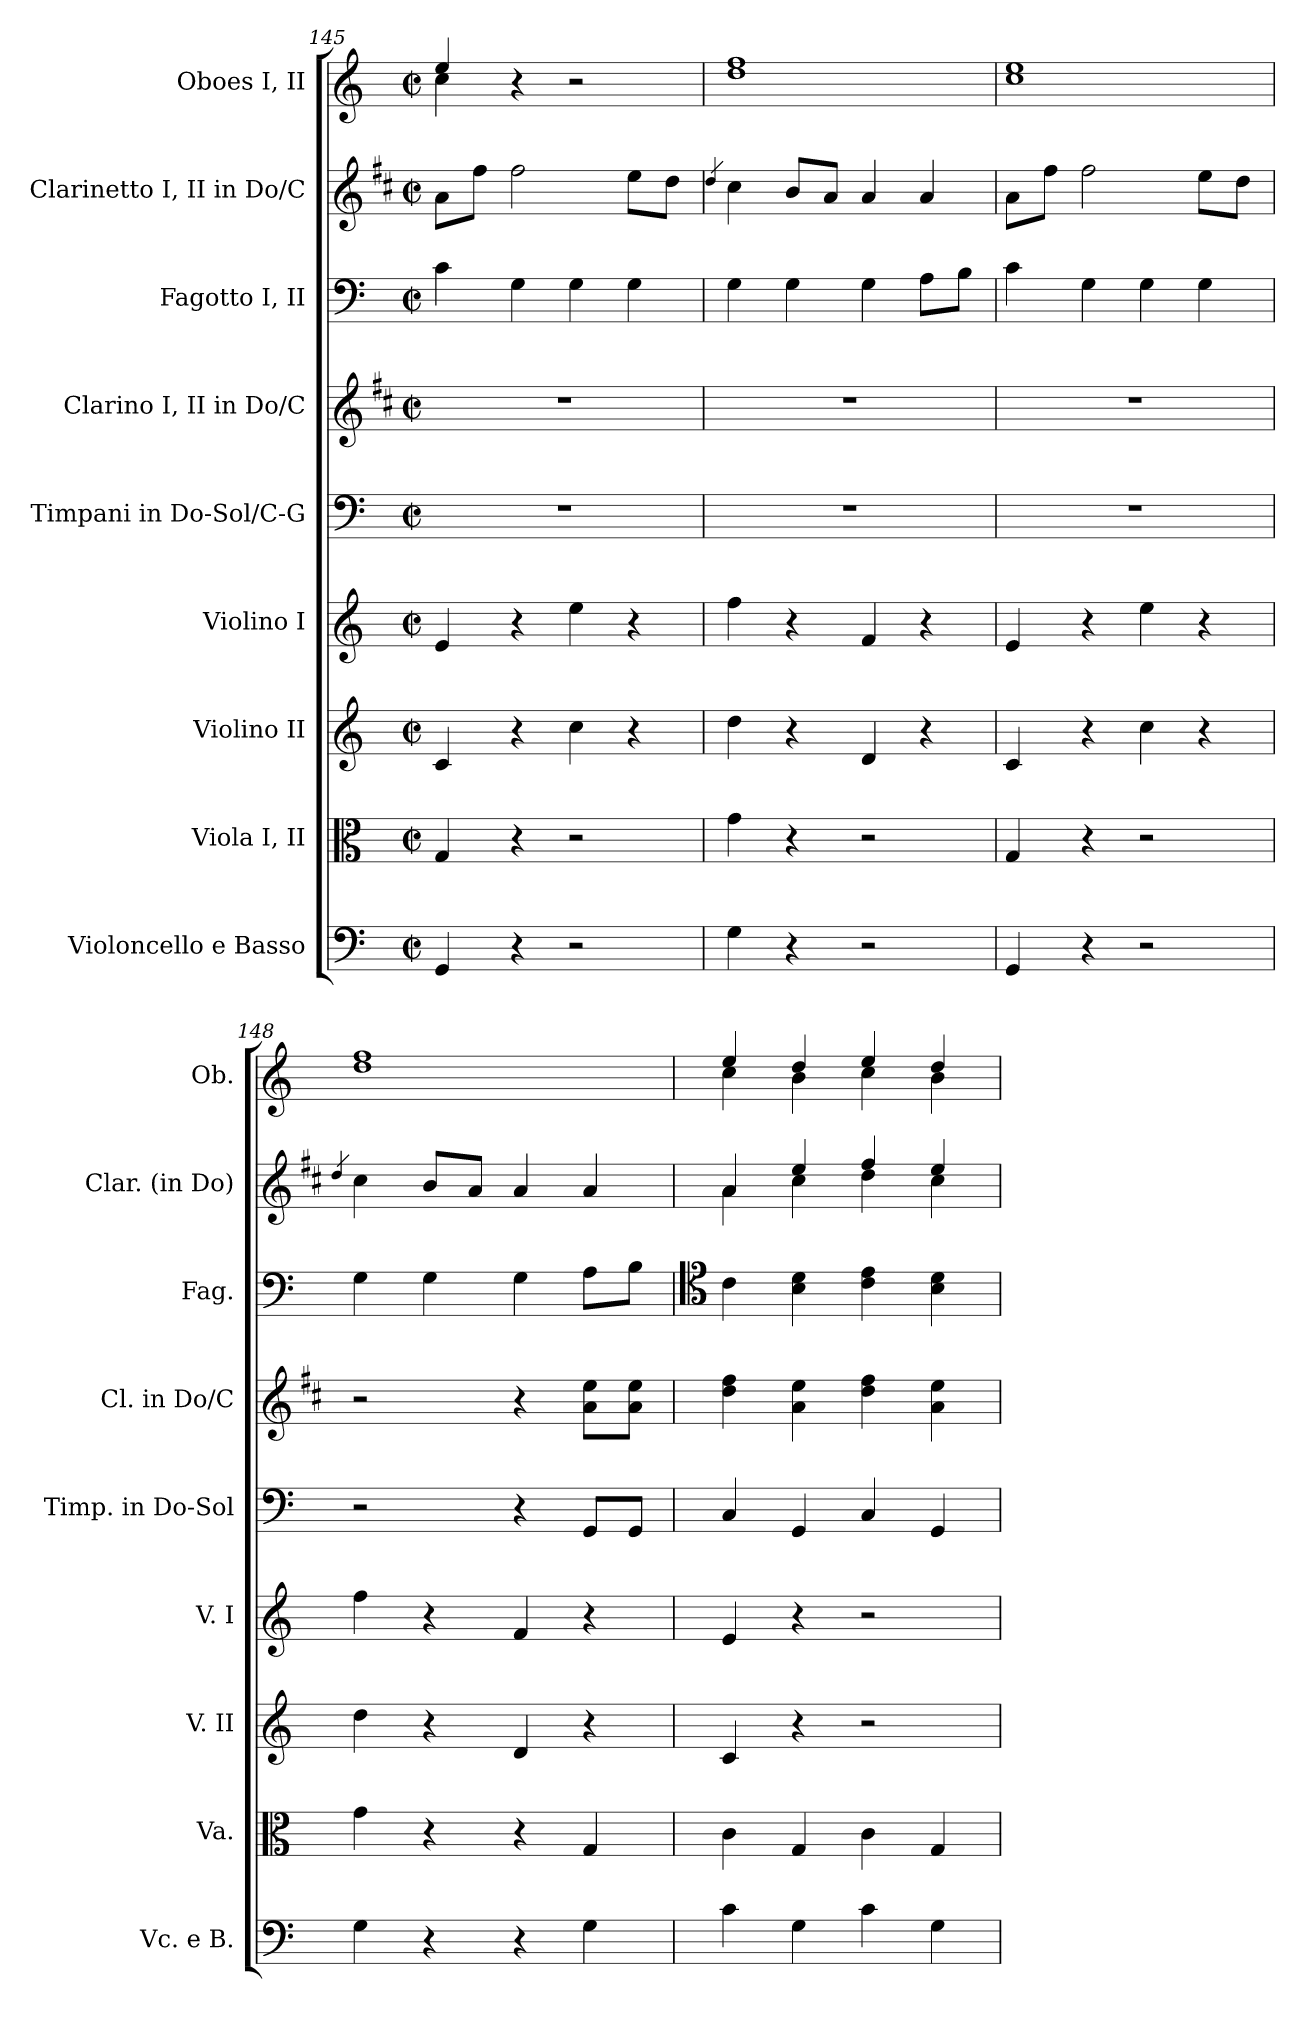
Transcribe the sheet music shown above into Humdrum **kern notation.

**kern	**kern	**kern	**kern	**kern	**kern	**kern	**kern	**kern
*part9	*part8	*part7	*part6	*part5	*part4	*part3	*part2	*part1
*staff9	*staff8	*staff7	*staff6	*staff5	*staff4	*staff3	*staff2	*staff1
*I"Violoncello e Basso	*I"Viola I, II	*I"Violino II	*I"Violino I	*I"Timpani in Do-Sol/C-G	*I"Clarino I, II in Do/C	*I"Fagotto I, II	*I"Clarinetto I, II in Do/C	*I"Oboes I, II
*I'Vc. e B.	*I'Va.	*I'V. II	*I'V. I	*I'Timp. in Do-Sol	*I'Cl. in Do/C	*I'Fag.	*I'Clar. (in Do)	*I'Ob.
*clefF4	*clefC3	*clefG2	*clefG2	*clefF4	*clefG2	*clefF4	*clefG2	*clefG2
*	*	*	*	*	*ITrd1c2	*	*ITrd1c2	*
*k[]	*k[]	*k[]	*k[]	*k[]	*k[]	*k[]	*k[]	*k[]
*M2/2	*M2/2	*M2/2	*M2/2	*M2/2	*M2/2	*M2/2	*M2/2	*M2/2
*met(c|)	*met(c|)	*met(c|)	*met(c|)	*met(c|)	*met(c|)	*met(c|)	*met(c|)	*met(c|)
=145	=145	=145	=145	=145	=145	=145	=145	=145
*	*	*	*	*	*	*	*	*^
4GGi/	4Gi/	4c/	4e/	1r	1r	4c\	8gi\L	4ee/	4cc\
.	.	.	.	.	.	.	8ee\J	.	.
4r	4r	4r	4r	.	.	4Gi\	2ee\	4r	4ryy
2r	2r	4cc\	4ee\	.	.	4Gi\	.	2r	2ryy
.	.	4r	4r	.	.	4Gi\	8ddi\L	.	.
.	.	.	.	.	.	.	8cc\J	.	.
=146	=146	=146	=146	=146	=146	=146	=146	=146	=146
.	.	.	.	.	.	.	4qcc/	.	.
4Gi\	4gi\	4ddi\	4ffi\	1r	1r	4Gi\	4bi\	1ffi	1ddi
4r	4r	4r	4r	.	.	4Gi\	8a/L	.	.
.	.	.	.	.	.	.	8gi/J	.	.
2r	2r	4di/	4fi/	.	.	4Gi\	4gi/	.	.
.	.	4r	4r	.	.	8A\L	4gi/	.	.
.	.	.	.	.	.	8Bi\J	.	.	.
=147	=147	=147	=147	=147	=147	=147	=147	=147	=147
4GGi/	4Gi/	4c/	4e/	1r	1r	4c\	8gi\L	1ee	1cc
.	.	.	.	.	.	.	8ee\J	.	.
4r	4r	4r	4r	.	.	4Gi\	2ee\	.	.
2r	2r	4cc\	4ee\	.	.	4Gi\	.	.	.
.	.	4r	4r	.	.	4Gi\	8ddi\L	.	.
.	.	.	.	.	.	.	8cc\J	.	.
=148	=148	=148	=148	=148	=148	=148	=148	=148	=148
.	.	.	.	.	.	.	4qcc/	.	.
4Gi\	4gi\	4ddi\	4ffi\	2r	2r	4Gi\	4bi\	1ffi	1ddi
4r	4r	4r	4r	.	.	4Gi\	8a/L	.	.
.	.	.	.	.	.	.	8gi/J	.	.
4r	4r	4di/	4fi/	4r	4r	4Gi\	4gi/	.	.
4Gi\	4Gi/	4r	4r	8GGi/L	8gi\ 8ddi\L	8A\L	4gi/	.	.
.	.	.	.	8GGi/J	8gi\ 8ddi\J	8Bi\J	.	.	.
=149	=149	=149	=149	=149	=149	=149	=149	=149	=149
*	*	*	*	*	*	*clefC4	*	*	*
*	*	*	*	*	*	*	*^	*	*
4ci\	4ci\	4ci/	4ei/	4Ci/	4cci\ 4eei\	4ci\	4gi/	4gi\	4eei/	4cci\
4Gi\	4Gi/	4r	4r	4GGi/	4gi\ 4ddi\	4Bi\ 4di\	4ddi/	4bi\	4ddi/	4bi\
4ci\	4ci\	2r	2r	4Ci/	4cci\ 4eei\	4ci\ 4ei\	4eei/	4cci\	4eei/	4cci\
4Gi\	4Gi/	.	.	4GGi/	4gi\ 4ddi\	4Bi\ 4di\	4ddi/	4bi\	4ddi/	4bi\
*	*	*	*	*	*	*	*v	*v	*	*
*	*	*	*	*	*	*	*	*v	*v
=	=	=	=	=	=	=	=	=
*-	*-	*-	*-	*-	*-	*-	*-	*-
